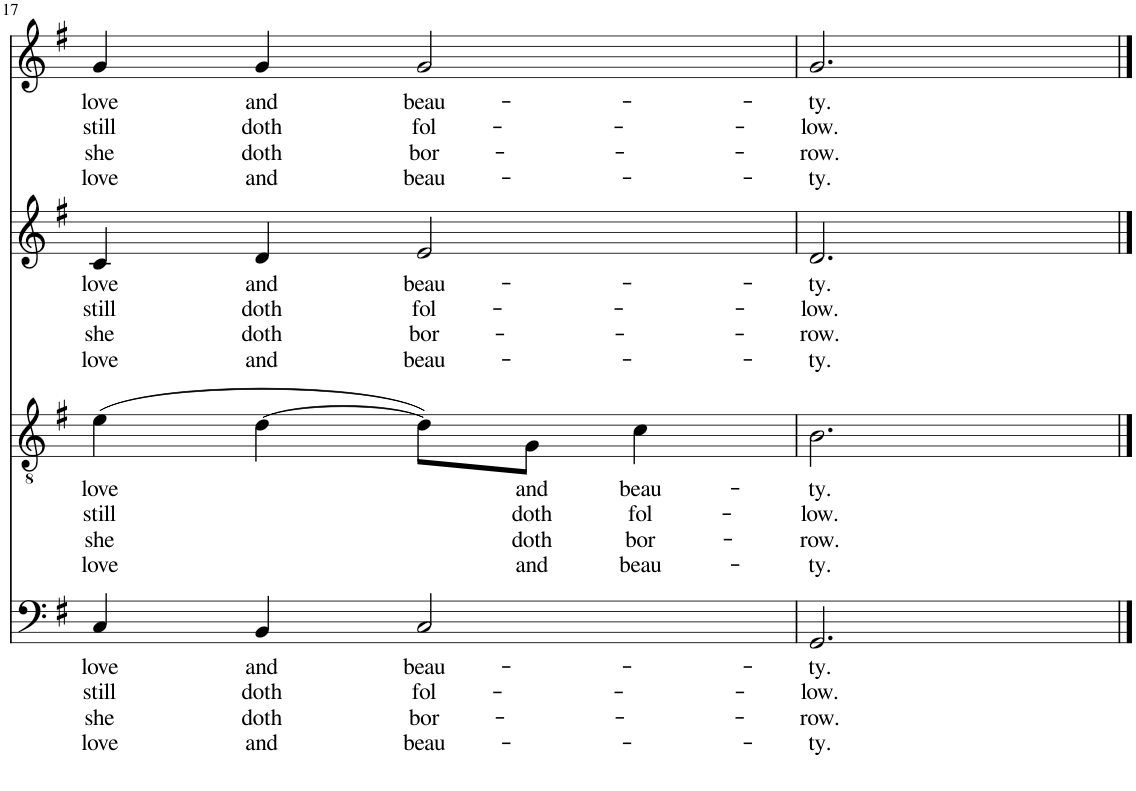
**kern	**text	**text	**text	**text	**kern	**text	**text	**text	**text	**kern	**text	**text	**text	**text	**kern	**text	**text	**text	**text
*part4	*part4	*part4	*part4	*part4	*part3	*part3	*part3	*part3	*part3	*part2	*part2	*part2	*part2	*part2	*part1	*part1	*part1	*part1	*part1
*staff4	*staff4	*staff4	*staff4	*staff4	*staff3	*staff3	*staff3	*staff3	*staff3	*staff2	*staff2	*staff2	*staff2	*staff2	*staff1	*staff1	*staff1	*staff1	*staff1
*I"Bassi	*	*	*	*	*I"Tenori	*	*	*	*	*I"Contralti	*	*	*	*	*I"Soprani	*	*	*	*
!!LO:PB:g=z
*clefF4	*	*	*	*	*clefGv2	*	*	*	*	*clefG2	*	*	*	*	*clefG2	*	*	*	*
*k[f#]	*	*	*	*	*k[f#]	*	*	*	*	*k[f#]	*	*	*	*	*k[f#]	*	*	*	*
*G:	*	*	*	*	*G:	*	*	*	*	*G:	*	*	*	*	*G:	*	*	*	*
*M4/4	*	*	*	*	*M4/4	*	*	*	*	*M4/4	*	*	*	*	*M4/4	*	*	*	*
=17	=17	=17	=17	=17	=17	=17	=17	=17	=17	=17	=17	=17	=17	=17	=17	=17	=17	=17	=17
!	!LO:LY:b	!LO:LY:b	!LO:LY:b	!LO:LY:b	!	!LO:LY:b	!LO:LY:b	!LO:LY:b	!LO:LY:b	!	!LO:LY:b	!LO:LY:b	!LO:LY:b	!LO:LY:b	!	!LO:LY:b	!LO:LY:b	!LO:LY:b	!LO:LY:b
4C/	love	still	she	love	(4e\	love	still	she	love	4c/	love	still	she	love	4g/	love	still	she	love
!	!LO:LY:b	!LO:LY:b	!LO:LY:b	!LO:LY:b	!	!	!	!	!	!	!LO:LY:b	!LO:LY:b	!LO:LY:b	!LO:LY:b	!	!LO:LY:b	!LO:LY:b	!LO:LY:b	!LO:LY:b
4BB/	and	doth	doth	and	[4d\	.	.	.	.	4d/	and	doth	doth	and	4g/	and	doth	doth	and
!	!LO:LY:b	!LO:LY:b	!LO:LY:b	!LO:LY:b	!	!	!	!	!	!	!LO:LY:b	!LO:LY:b	!LO:LY:b	!LO:LY:b	!	!LO:LY:b	!LO:LY:b	!LO:LY:b	!LO:LY:b
2C/	beau-	fol-	bor-	beau-	8d\L])	.	.	.	.	2e/	beau-	fol-	bor-	beau-	2g/	beau-	fol-	bor-	beau-
!	!	!	!	!	!	!LO:LY:b	!LO:LY:b	!LO:LY:b	!LO:LY:b	!	!	!	!	!	!	!	!	!	!
.	.	.	.	.	8G\J	and	doth	doth	and	.	.	.	.	.	.	.	.	.	.
!	!	!	!	!	!	!LO:LY:b	!LO:LY:b	!LO:LY:b	!LO:LY:b	!	!	!	!	!	!	!	!	!	!
.	.	.	.	.	4c\	beau-	fol-	bor-	beau-	.	.	.	.	.	.	.	.	.	.
=18	=18	=18	=18	=18	=18	=18	=18	=18	=18	=18	=18	=18	=18	=18	=18	=18	=18	=18	=18
!	!LO:LY:b	!LO:LY:b	!LO:LY:b	!LO:LY:b	!	!LO:LY:b	!LO:LY:b	!LO:LY:b	!LO:LY:b	!	!LO:LY:b	!LO:LY:b	!LO:LY:b	!LO:LY:b	!	!LO:LY:b	!LO:LY:b	!LO:LY:b	!LO:LY:b
2.GG/	-ty.	-low.	-row.	-ty.	2.B\	-ty.	-low.	-row.	-ty.	2.d/	-ty.	-low.	-row.	-ty.	2.g/	-ty.	-low.	-row.	-ty.
==	==	==	==	==	==	==	==	==	==	==	==	==	==	==	==	==	==	==	==
*-	*-	*-	*-	*-	*-	*-	*-	*-	*-	*-	*-	*-	*-	*-	*-	*-	*-	*-	*-
